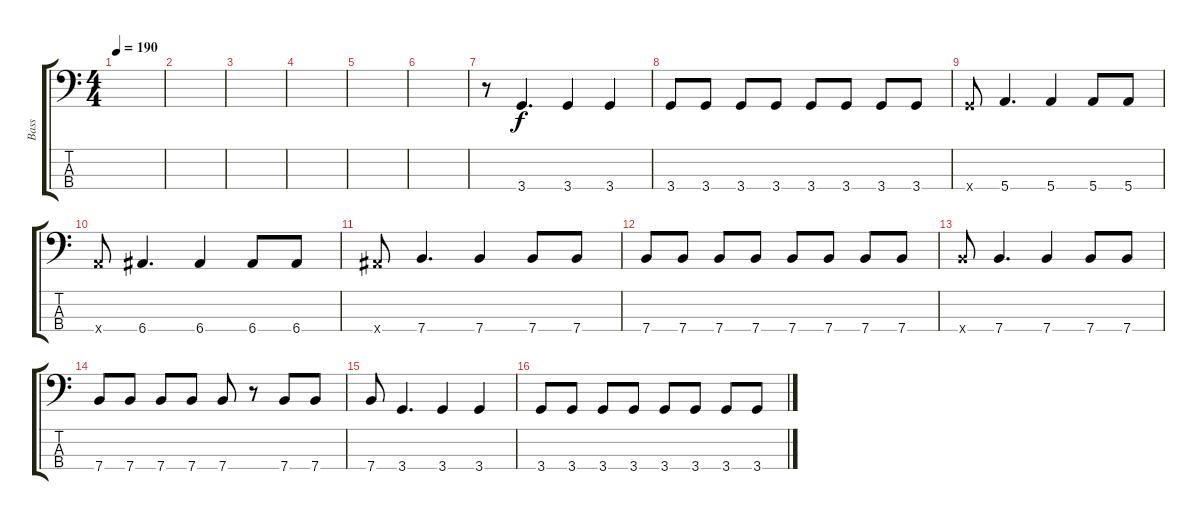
\track ("Bass" "Bass") {instrument electricbasspick}
\staff {score tabs}
\tuning (G2 D2 A1 E1) {hide}
\ts (4 4)
\tempo 190
\clef f4
\ks c
|
|
|
|
|
|
r.8 3.4.4{d} 3.4.4 3.4.4 |
3.4.8 3.4.8 3.4.8 3.4.8 3.4.8 3.4.8 3.4.8 3.4.8 |
3.4{x}.8 5.4.4{d} 5.4.4 5.4.8 5.4.8 |
5.4{x}.8 6.4.4{d} 6.4.4 6.4.8 6.4.8 |
6.4{x}.8 7.4.4{d} 7.4.4 7.4.8 7.4.8 |
7.4.8 7.4.8 7.4.8 7.4.8 7.4.8 7.4.8 7.4.8 7.4.8 |
7.4{x}.8 7.4.4{d} 7.4.4 7.4.8 7.4.8 |
7.4.8 7.4.8 7.4.8 7.4.8 7.4.8 r.8 7.4.8 7.4.8 |
7.4.8 3.4.4{d} 3.4.4 3.4.4 |
3.4.8 3.4.8 3.4.8 3.4.8 3.4.8 3.4.8 3.4.8 3.4.8
